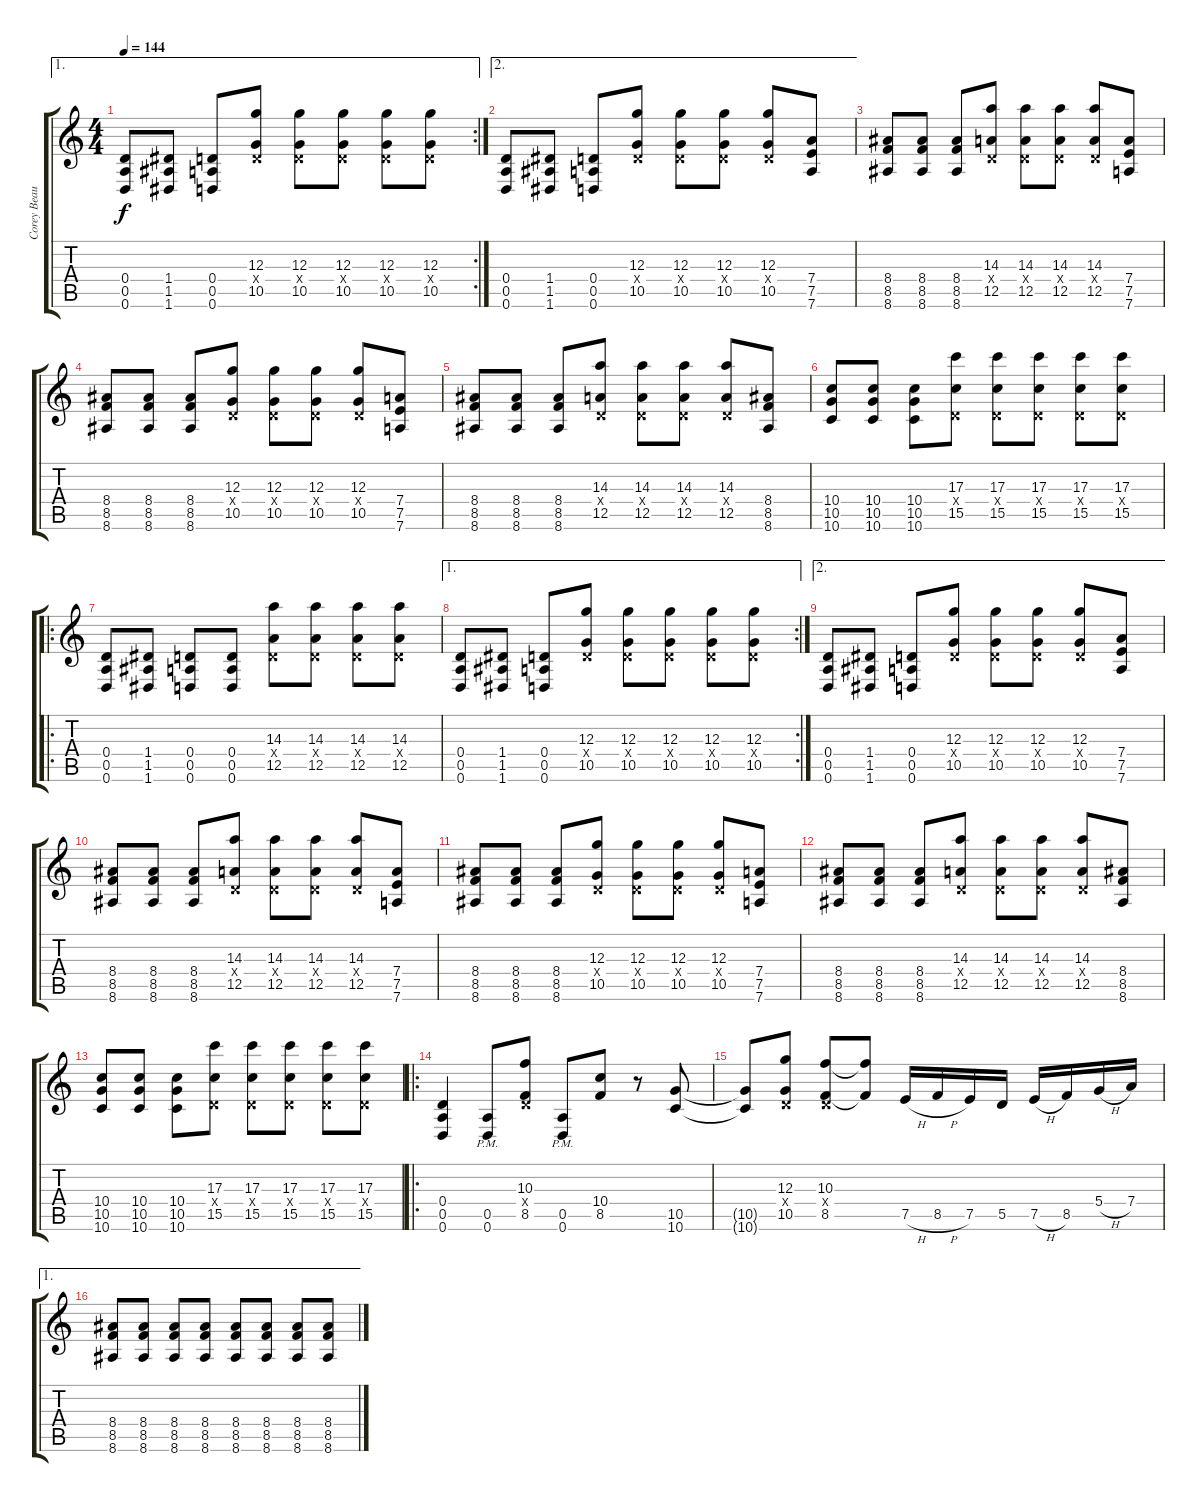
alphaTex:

\track ("Corey Beaulieu" "Corey Beau") {instrument distortionguitar}
\staff {score tabs}
\tuning (E4 B3 G3 D3 A2 D2) {hide}
\ae 1
\rc 2
\ts (4 4)
\tempo 144
\clef g2
\ks c
(0.4 0.5 0.6).8{dy f} (1.4 1.5 1.6).8 (0.4 0.5 0.6).8 (12.3 0.4{x} 10.5).8 (12.3 0.4{x} 10.5).8 (12.3 0.4{x} 10.5).8 (12.3 0.4{x} 10.5).8 (12.3 0.4{x} 10.5).8 |
\ae 2
(0.4 0.5 0.6).8 (1.4 1.5 1.6).8 (0.4 0.5 0.6).8 (12.3 0.4{x} 10.5).8 (12.3 0.4{x} 10.5).8 (12.3 0.4{x} 10.5).8 (12.3 0.4{x} 10.5).8 (7.4 7.5 7.6).8 |
(8.4 8.5 8.6).8 (8.4 8.5 8.6).8 (8.4 8.5 8.6).8 (14.3 0.4{x} 12.5).8 (14.3 0.4{x} 12.5).8 (14.3 0.4{x} 12.5).8 (14.3 0.4{x} 12.5).8 (7.4 7.5 7.6).8 |
(8.4 8.5 8.6).8 (8.4 8.5 8.6).8 (8.4 8.5 8.6).8 (12.3 0.4{x} 10.5).8 (12.3 0.4{x} 10.5).8 (12.3 0.4{x} 10.5).8 (12.3 0.4{x} 10.5).8 (7.4 7.5 7.6).8 |
(8.4 8.5 8.6).8 (8.4 8.5 8.6).8 (8.4 8.5 8.6).8 (14.3 0.4{x} 12.5).8 (14.3 0.4{x} 12.5).8 (14.3 0.4{x} 12.5).8 (14.3 0.4{x} 12.5).8 (8.4 8.5 8.6).8 |
(10.4 10.5 10.6).8 (10.4 10.5 10.6).8 (10.4 10.5 10.6).8 (17.3 0.4{x} 15.5).8 (17.3 0.4{x} 15.5).8 (17.3 0.4{x} 15.5).8 (17.3 0.4{x} 15.5).8 (17.3 0.4{x} 15.5).8 |
\ro
(0.4 0.5 0.6).8 (1.4 1.5 1.6).8 (0.4 0.5 0.6).8 (0.4 0.5 0.6).8 (14.3 0.4{x} 12.5).8 (14.3 0.4{x} 12.5).8 (14.3 0.4{x} 12.5).8 (14.3 0.4{x} 12.5).8 |
\ae 1
\rc 2
(0.4 0.5 0.6).8 (1.4 1.5 1.6).8 (0.4 0.5 0.6).8 (12.3 0.4{x} 10.5).8 (12.3 0.4{x} 10.5).8 (12.3 0.4{x} 10.5).8 (12.3 0.4{x} 10.5).8 (12.3 0.4{x} 10.5).8 |
\ae 2
(0.4 0.5 0.6).8 (1.4 1.5 1.6).8 (0.4 0.5 0.6).8 (12.3 0.4{x} 10.5).8 (12.3 0.4{x} 10.5).8 (12.3 0.4{x} 10.5).8 (12.3 0.4{x} 10.5).8 (7.4 7.5 7.6).8 |
(8.4 8.5 8.6).8 (8.4 8.5 8.6).8 (8.4 8.5 8.6).8 (14.3 0.4{x} 12.5).8 (14.3 0.4{x} 12.5).8 (14.3 0.4{x} 12.5).8 (14.3 0.4{x} 12.5).8 (7.4 7.5 7.6).8 |
(8.4 8.5 8.6).8 (8.4 8.5 8.6).8 (8.4 8.5 8.6).8 (12.3 0.4{x} 10.5).8 (12.3 0.4{x} 10.5).8 (12.3 0.4{x} 10.5).8 (12.3 0.4{x} 10.5).8 (7.4 7.5 7.6).8 |
(8.4 8.5 8.6).8 (8.4 8.5 8.6).8 (8.4 8.5 8.6).8 (14.3 0.4{x} 12.5).8 (14.3 0.4{x} 12.5).8 (14.3 0.4{x} 12.5).8 (14.3 0.4{x} 12.5).8 (8.4 8.5 8.6).8 |
(10.4 10.5 10.6).8 (10.4 10.5 10.6).8 (10.4 10.5 10.6).8 (17.3 0.4{x} 15.5).8 (17.3 0.4{x} 15.5).8 (17.3 0.4{x} 15.5).8 (17.3 0.4{x} 15.5).8 (17.3 0.4{x} 15.5).8 |
\ro
(0.4 0.5 0.6).4 (0.5{pm} 0.6{pm}).8 (10.3 0.4{x} 8.5).8 (0.5{pm} 0.6{pm}).8 (10.4 8.5).8 r.8 (10.5 10.6).8 |
(10.5{t} 10.6{t}).8 (12.3 0.4{x} 10.5).8 (10.3 0.4{x} 8.5).8 (10.3{t} 8.5{t}).8 7.5{h}.16 8.5{h}.16 7.5.16 5.5.16 7.5{h}.16 8.5.16 5.4{h}.16 7.4.16 |
\ae 1
(8.4 8.5 8.6).8 (8.4 8.5 8.6).8 (8.4 8.5 8.6).8 (8.4 8.5 8.6).8 (8.4 8.5 8.6).8 (8.4 8.5 8.6).8 (8.4 8.5 8.6).8 (8.4 8.5 8.6).8
